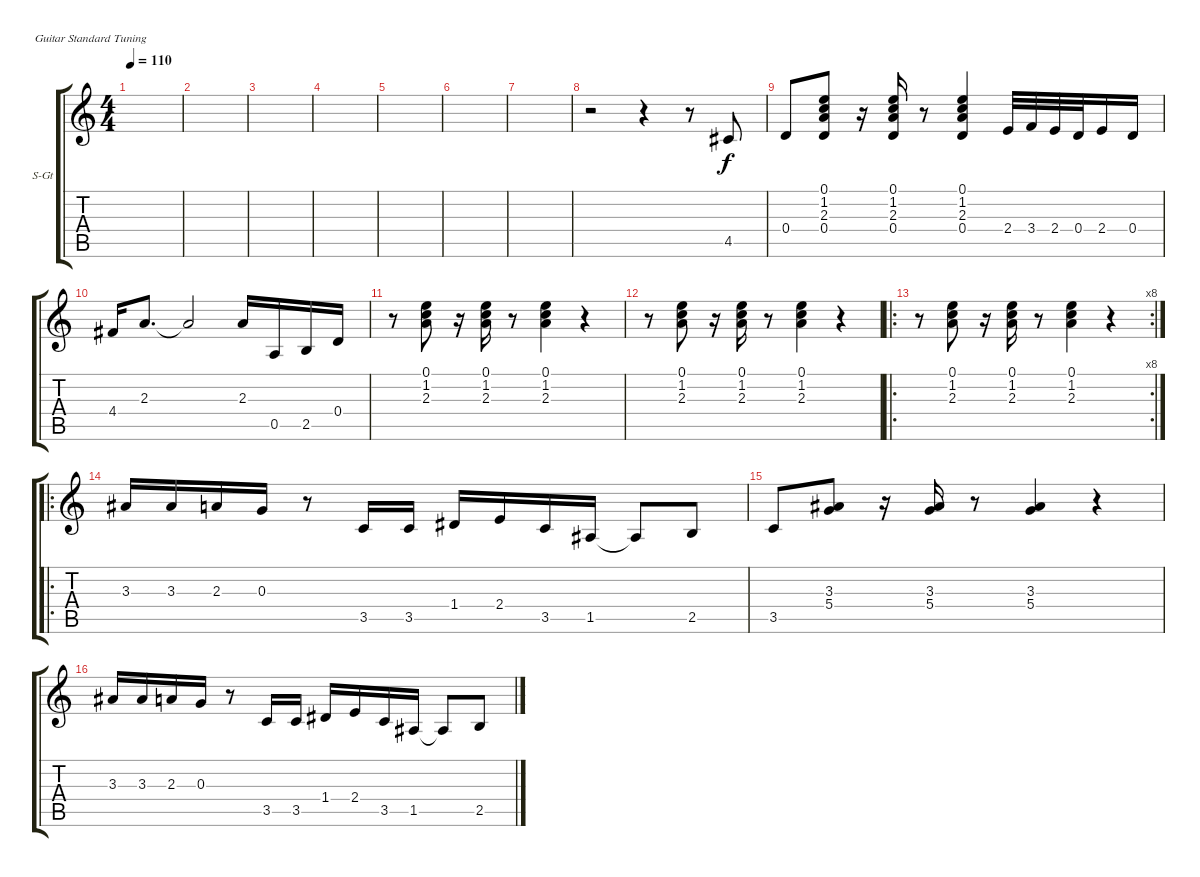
\defaultSystemsLayout 4
\bracketExtendMode groupsimilarinstruments
\firstSystemTrackNameOrientation horizontal
\otherSystemsTrackNameOrientation horizontal
\track ("Steel Guitar" "S-Gt") {instrument acousticguitarsteel}
\staff {score tabs}
\tuning (E4 B3 G3 D3 A2 E2)
\ts (4 4)
\tempo 110
\clef g2
\ks c
|
|
|
|
|
|
|
r.2 r.4 r.8 4.5.8 |
0.4.8 (0.4 2.3 1.2 0.1).8 r.16 (0.4 2.3 1.2 0.1).16 r.8 (0.4 2.3 1.2 0.1).4 2.4.32 3.4.32 2.4.32 0.4.32 2.4.16 0.4.16 |
4.4.16 2.3.8{d} 2.3{t}.2 2.3.16 0.5.16 2.5.16 0.4.16 |
r.8 (0.1 1.2 2.3).8 r.16 (0.1 1.2 2.3).16 r.8 (0.1 1.2 2.3).4 r.4 |
r.8 (0.1 1.2 2.3).8 r.16 (0.1 1.2 2.3).16 r.8 (0.1 1.2 2.3).4 r.4 |
\ro
\rc 8
r.8 (0.1 1.2 2.3).8 r.16 (0.1 1.2 2.3).16 r.8 (0.1 1.2 2.3).4 r.4 |
\ro
3.3.16 3.3.16 2.3.16 0.3.16 r.8 3.5.16 3.5.16 1.4.16 2.4.16 3.5.16 1.5.16 1.5{t}.8 2.5.8 |
3.5.8 (3.3 5.4).8 r.16 (5.4 3.3).16 r.8 (5.4 3.3).4 r.4 |
3.3.16 3.3.16 2.3.16 0.3.16 r.8 3.5.16 3.5.16 1.4.16 2.4.16 3.5.16 1.5.16 1.5{t}.8 2.5.8
